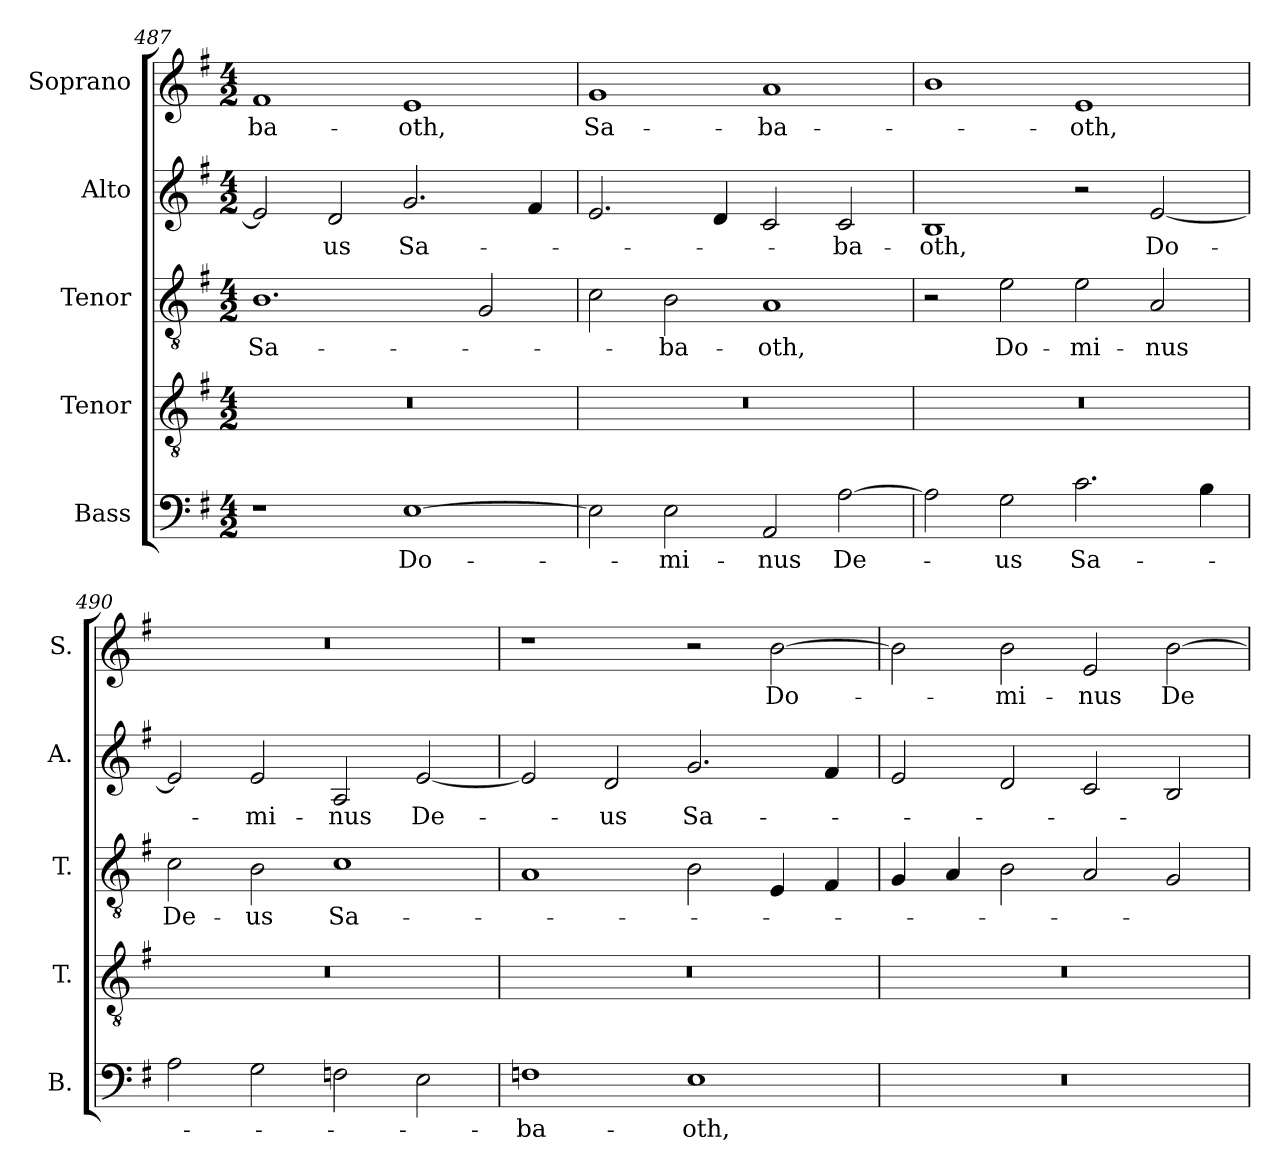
**kern	**text	**kern	**kern	**text	**kern	**text	**kern	**text
*part5	*part5	*part4	*part3	*part3	*part2	*part2	*part1	*part1
*staff5	*staff5	*staff4	*staff3	*staff3	*staff2	*staff2	*staff1	*staff1
*I"Bass	*	*I"Tenor	*I"Tenor	*	*I"Alto	*	*I"Soprano	*
*I'B.	*	*I'T.	*I'T.	*	*I'A.	*	*I'S.	*
!!LO:PB:g=z
*clefF4	*	*clefGv2	*clefGv2	*	*clefG2	*	*clefG2	*
*	*	*ITrd7c12	*ITrd7c12	*	*	*	*	*
*k[f#]	*	*k[f#]	*k[f#]	*	*k[f#]	*	*k[f#]	*
*G:	*	*G:	*G:	*	*G:	*	*G:	*
*M4/2	*	*M4/2	*M4/2	*	*M4/2	*	*M4/2	*
=487	=487	=487	=487	=487	=487	=487	=487	=487
!	!	!LO:N:vis=1	!	!	!	!	!	!
!	!	!	!	!LO:LY:b:color=#000000	!	!	!	!
!	!	!	!	!	!	!	!	!LO:LY:b:color=#000000
1r	.	0r	1.BBi	Sa-	2ei/]	.	1f#i	-ba-
!	!	!	!	!	!	!LO:LY:b:color=#000000	!	!
.	.	.	.	.	2di/	-us	.	.
!	!LO:LY:b:color=#000000	!	!	!	!	!	!	!
!	!	!	!	!	!	!LO:LY:b:color=#000000	!	!
!	!	!	!	!	!	!	!	!LO:LY:b:color=#000000
[1Ei	Do-	.	.	.	2.gi/	Sa-	1ei	-oth,
.	.	.	2GGi/	.	.	.	.	.
.	.	.	.	.	4f#i/	.	.	.
=488	=488	=488	=488	=488	=488	=488	=488	=488
!	!	!LO:N:vis=1	!	!	!	!	!	!
!	!	!	!	!	!	!	!	!LO:LY:b:color=#000000
2Ei\]	.	0r	2Ci\	.	2.ei/	.	1gi	Sa-
!	!LO:LY:b:color=#000000	!	!	!	!	!	!	!
!	!	!	!	!LO:LY:b:color=#000000	!	!	!	!
2Ei\	-mi-	.	2BBi\	-ba-	.	.	.	.
.	.	.	.	.	4di/	.	.	.
!	!LO:LY:b:color=#000000	!	!	!	!	!	!	!
!	!	!	!	!LO:LY:b:color=#000000	!	!	!	!
!	!	!	!	!	!	!	!	!LO:LY:b:color=#000000
2AAi/	-nus	.	1AAi	-oth,	2ci/	.	1ai	-ba-
!	!LO:LY:b:color=#000000	!	!	!	!	!	!	!
!	!	!	!	!	!	!LO:LY:b:color=#000000	!	!
[2Ai\	De-	.	.	.	2ci/	-ba-	.	.
=489	=489	=489	=489	=489	=489	=489	=489	=489
!	!	!LO:N:vis=1	!	!	!	!	!	!
!	!	!	!	!	!	!LO:LY:b:color=#000000	!	!
2Ai\]	.	0r	2r	.	1Bi	-oth,	1bi	.
!	!LO:LY:b:color=#000000	!	!	!	!	!	!	!
!	!	!	!	!LO:LY:b:color=#000000	!	!	!	!
2Gi\	-us	.	2Ei\	Do-	.	.	.	.
!	!LO:LY:b:color=#000000	!	!	!	!	!	!	!
!	!	!	!	!LO:LY:b:color=#000000	!	!	!	!
!	!	!	!	!	!	!	!	!LO:LY:b:color=#000000
2.ci\	Sa-	.	2Ei\	-mi-	2r	.	1ei	-oth,
!	!	!	!	!LO:LY:b:color=#000000	!	!	!	!
!	!	!	!	!	!	!LO:LY:b:color=#000000	!	!
.	.	.	2AAi/	-nus	[2ei/	Do-	.	.
4Bi\	.	.	.	.	.	.	.	.
=490	=490	=490	=490	=490	=490	=490	=490	=490
!	!	!LO:N:vis=1	!	!	!	!	!	!
!	!	!	!	!LO:LY:b:color=#000000	!	!	!LO:N:vis=1	!
2Ai\	.	0r	2Ci\	De-	2ei/]	.	0r	.
!	!	!	!	!LO:LY:b:color=#000000	!	!	!	!
!	!	!	!	!	!	!LO:LY:b:color=#000000	!	!
2Gi\	.	.	2BBi\	-us	2ei/	-mi-	.	.
!	!	!	!	!LO:LY:b:color=#000000	!	!	!	!
!	!	!	!	!	!	!LO:LY:b:color=#000000	!	!
2Fni\	.	.	1Ci	Sa-	2Ai/	-nus	.	.
!	!	!	!	!	!	!LO:LY:b:color=#000000	!	!
2Ei\	.	.	.	.	[2ei/	De-	.	.
=491	=491	=491	=491	=491	=491	=491	=491	=491
!	!LO:LY:b:color=#000000	!LO:N:vis=1	!	!	!	!	!	!
1Fni	-ba-	0r	1AAi	.	2ei/]	.	1r	.
!	!	!	!	!	!	!LO:LY:b:color=#000000	!	!
.	.	.	.	.	2di/	-us	.	.
!	!LO:LY:b:color=#000000	!	!	!	!	!	!	!
!	!	!	!	!	!	!LO:LY:b:color=#000000	!	!
1Ei	-oth,	.	2BBi\	.	2.gi/	Sa-	2r	.
!	!	!	!	!	!	!	!	!LO:LY:b:color=#000000
.	.	.	4EEi/	.	.	.	[2bi\	Do-
.	.	.	4FF#i/	.	4f#i/	.	.	.
=492	=492	=492	=492	=492	=492	=492	=492	=492
!LO:N:vis=1	!	!LO:N:vis=1	!	!	!	!	!	!
0r	.	0r	4GGi/	.	2ei/	.	2bi\]	.
.	.	.	4AAi/	.	.	.	.	.
!	!	!	!	!	!	!	!	!LO:LY:b:color=#000000
.	.	.	2BBi\	.	2di/	.	2bi\	-mi-
!	!	!	!	!	!	!	!	!LO:LY:b:color=#000000
.	.	.	2AAi/	.	2ci/	.	2ei/	-nus
!	!	!	!	!	!	!	!	!LO:LY:b:color=#000000
.	.	.	2GGi/	.	2Bi/	.	[2bi\	De-
=	=	=	=	=	=	=	=	=
*-	*-	*-	*-	*-	*-	*-	*-	*-
